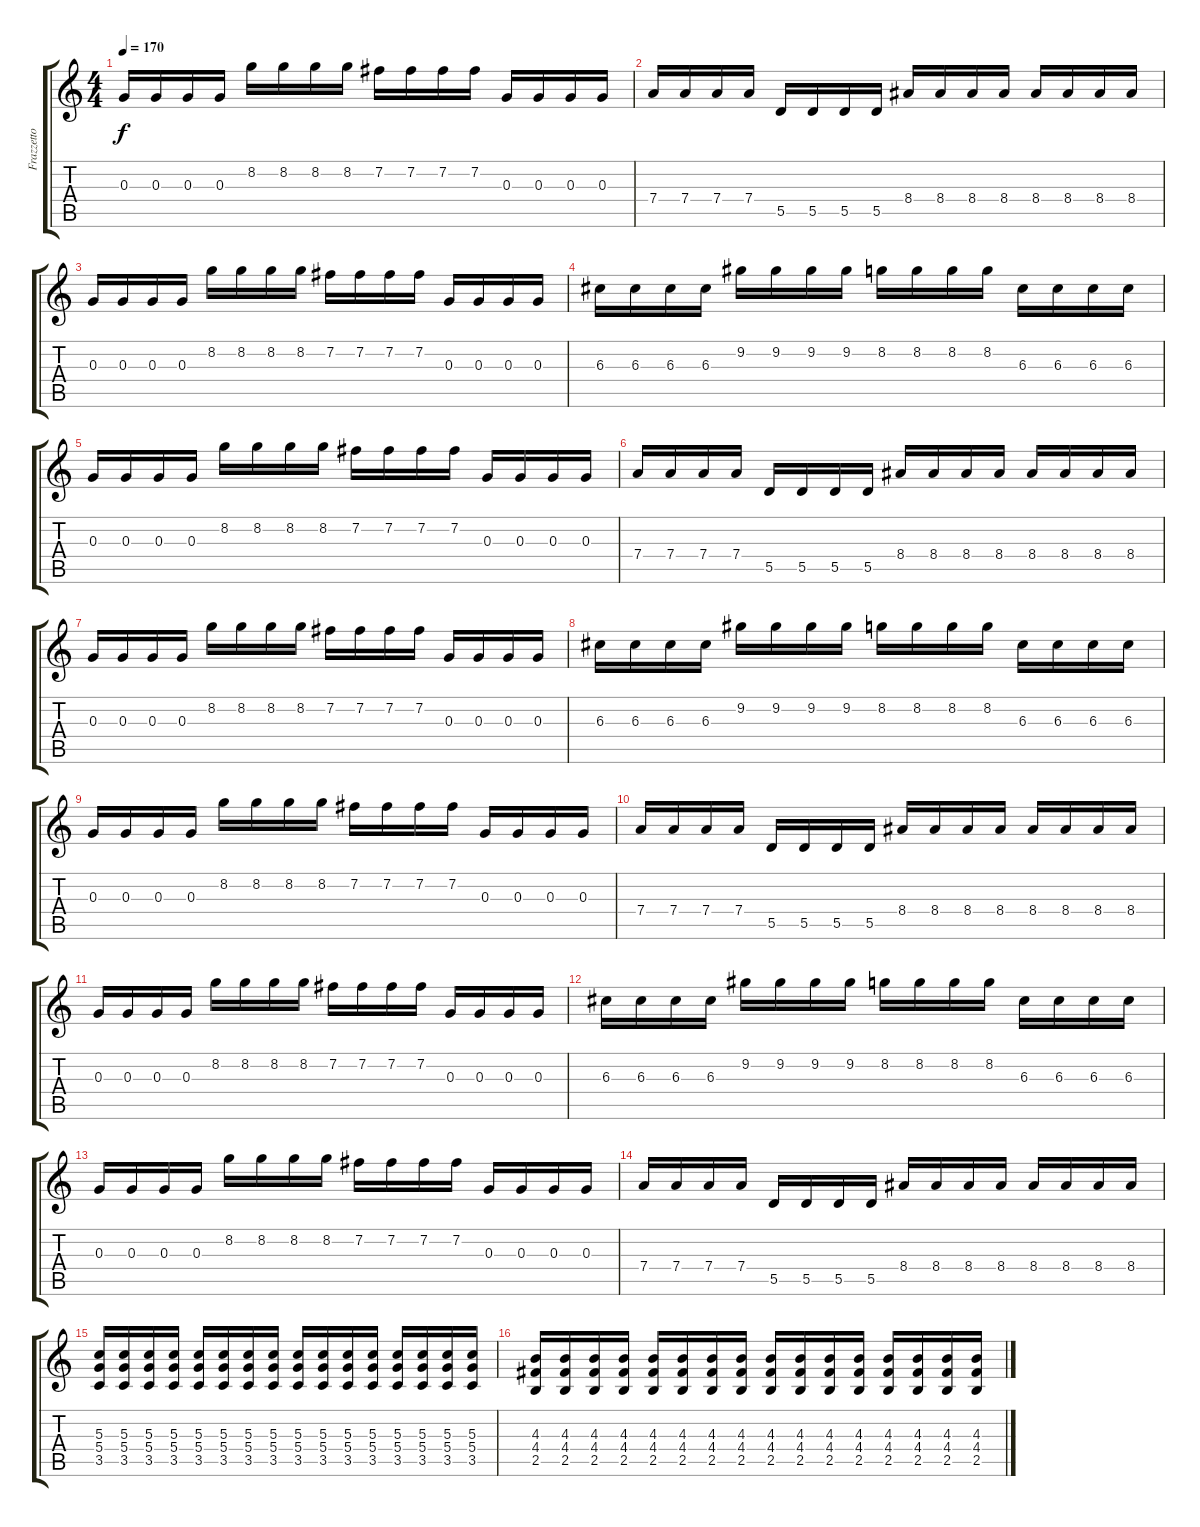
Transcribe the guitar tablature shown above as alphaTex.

\track ("Frazzetto" "Frazzetto") {instrument distortionguitar}
\staff {score tabs}
\tuning (E4 B3 G3 D3 A2 E2) {hide}
\ts (4 4)
\tempo 170
\clef g2
\ks c
0.3.16{dy f} 0.3.16 0.3.16 0.3.16 8.2.16 8.2.16 8.2.16 8.2.16 7.2.16 7.2.16 7.2.16 7.2.16 0.3.16 0.3.16 0.3.16 0.3.16 |
7.4.16 7.4.16 7.4.16 7.4.16 5.5.16 5.5.16 5.5.16 5.5.16 8.4.16 8.4.16 8.4.16 8.4.16 8.4.16 8.4.16 8.4.16 8.4.16 |
0.3.16 0.3.16 0.3.16 0.3.16 8.2.16 8.2.16 8.2.16 8.2.16 7.2.16 7.2.16 7.2.16 7.2.16 0.3.16 0.3.16 0.3.16 0.3.16 |
6.3.16 6.3.16 6.3.16 6.3.16 9.2.16 9.2.16 9.2.16 9.2.16 8.2.16 8.2.16 8.2.16 8.2.16 6.3.16 6.3.16 6.3.16 6.3.16 |
0.3.16 0.3.16 0.3.16 0.3.16 8.2.16 8.2.16 8.2.16 8.2.16 7.2.16 7.2.16 7.2.16 7.2.16 0.3.16 0.3.16 0.3.16 0.3.16 |
7.4.16 7.4.16 7.4.16 7.4.16 5.5.16 5.5.16 5.5.16 5.5.16 8.4.16 8.4.16 8.4.16 8.4.16 8.4.16 8.4.16 8.4.16 8.4.16 |
0.3.16 0.3.16 0.3.16 0.3.16 8.2.16 8.2.16 8.2.16 8.2.16 7.2.16 7.2.16 7.2.16 7.2.16 0.3.16 0.3.16 0.3.16 0.3.16 |
6.3.16 6.3.16 6.3.16 6.3.16 9.2.16 9.2.16 9.2.16 9.2.16 8.2.16 8.2.16 8.2.16 8.2.16 6.3.16 6.3.16 6.3.16 6.3.16 |
0.3.16 0.3.16 0.3.16 0.3.16 8.2.16 8.2.16 8.2.16 8.2.16 7.2.16 7.2.16 7.2.16 7.2.16 0.3.16 0.3.16 0.3.16 0.3.16 |
7.4.16 7.4.16 7.4.16 7.4.16 5.5.16 5.5.16 5.5.16 5.5.16 8.4.16 8.4.16 8.4.16 8.4.16 8.4.16 8.4.16 8.4.16 8.4.16 |
0.3.16 0.3.16 0.3.16 0.3.16 8.2.16 8.2.16 8.2.16 8.2.16 7.2.16 7.2.16 7.2.16 7.2.16 0.3.16 0.3.16 0.3.16 0.3.16 |
6.3.16 6.3.16 6.3.16 6.3.16 9.2.16 9.2.16 9.2.16 9.2.16 8.2.16 8.2.16 8.2.16 8.2.16 6.3.16 6.3.16 6.3.16 6.3.16 |
0.3.16 0.3.16 0.3.16 0.3.16 8.2.16 8.2.16 8.2.16 8.2.16 7.2.16 7.2.16 7.2.16 7.2.16 0.3.16 0.3.16 0.3.16 0.3.16 |
7.4.16 7.4.16 7.4.16 7.4.16 5.5.16 5.5.16 5.5.16 5.5.16 8.4.16 8.4.16 8.4.16 8.4.16 8.4.16 8.4.16 8.4.16 8.4.16 |
(5.3 5.4 3.5).16 (5.3 5.4 3.5).16 (5.3 5.4 3.5).16 (5.3 5.4 3.5).16 (5.3 5.4 3.5).16 (5.3 5.4 3.5).16 (5.3 5.4 3.5).16 (5.3 5.4 3.5).16 (5.3 5.4 3.5).16 (5.3 5.4 3.5).16 (5.3 5.4 3.5).16 (5.3 5.4 3.5).16 (5.3 5.4 3.5).16 (5.3 5.4 3.5).16 (5.3 5.4 3.5).16 (5.3 5.4 3.5).16 |
(4.3 4.4 2.5).16 (4.3 4.4 2.5).16 (4.3 4.4 2.5).16 (4.3 4.4 2.5).16 (4.3 4.4 2.5).16 (4.3 4.4 2.5).16 (4.3 4.4 2.5).16 (4.3 4.4 2.5).16 (4.3 4.4 2.5).16 (4.3 4.4 2.5).16 (4.3 4.4 2.5).16 (4.3 4.4 2.5).16 (4.3 4.4 2.5).16 (4.3 4.4 2.5).16 (4.3 4.4 2.5).16 (4.3 4.4 2.5).16
